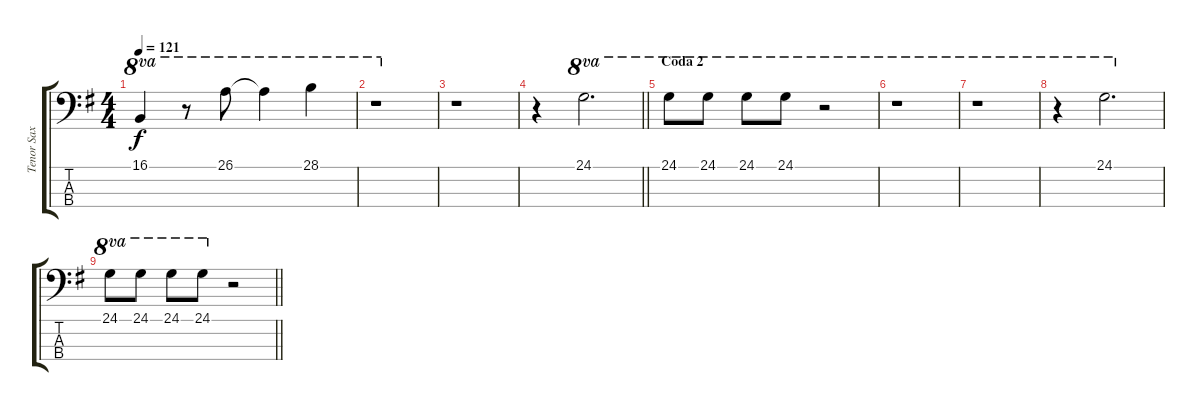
\track ("Tenor Sax 1" "Tenor Sax ") {instrument tenorsax}
\staff {score tabs}
\tuning (G2 D2 A1 E1) {hide}
\ts (4 4)
\tempo 121
\clef f4
\ks g
16.1{t}.4{ot 8va dy f} r.8{ot 8va} 26.1.8{ot 8va} 26.1{t}.4{ot 8va} 28.1.4{ot 8va} |
r.1{ot 8va} |
r.1 |
\barLineRight lightlight
r.4 24.1.2{d ot 8va} |
\section ("" "Coda 2")
24.1.8{ot 8va} 24.1.8{ot 8va} 24.1.8{ot 8va} 24.1.8{ot 8va} r.2{ot 8va} |
r.1{ot 8va} |
r.1{ot 8va} |
r.4{ot 8va} 24.1.2{d ot 8va} |
\barLineRight lightlight
24.1.8{ot 8va} 24.1.8{ot 8va} 24.1.8{ot 8va} 24.1.8{ot 8va} r.2
